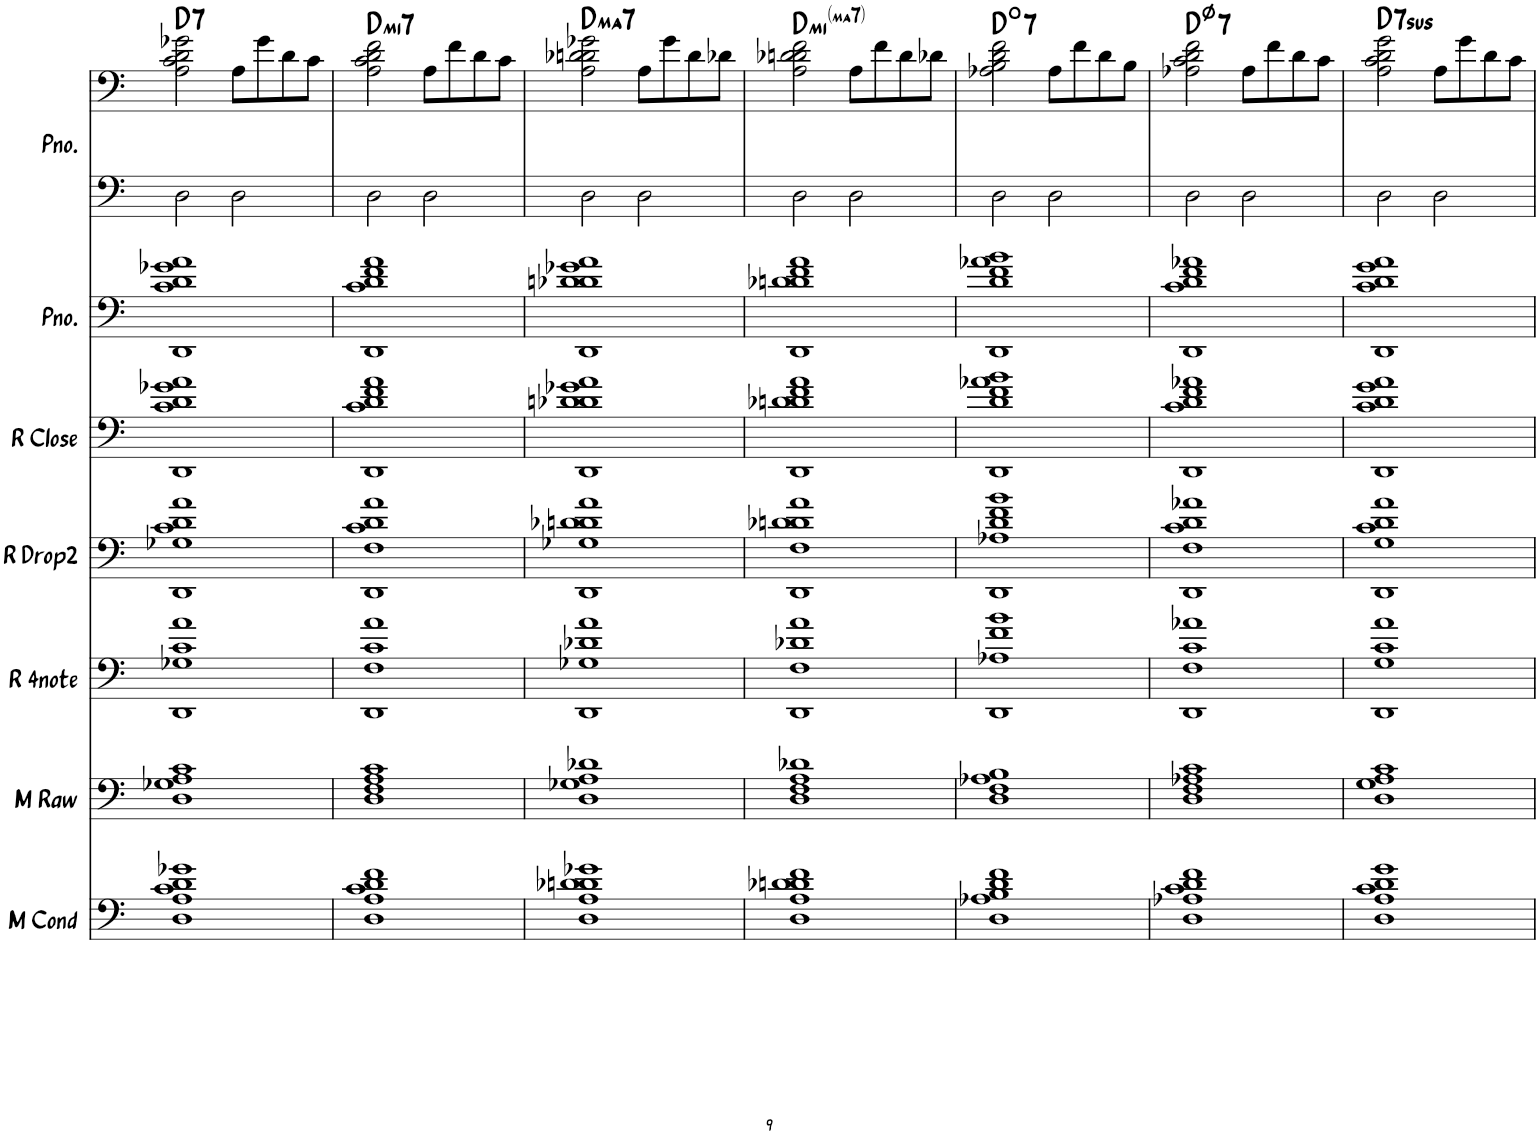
**kern	**kern	**kern	**kern	**kern	**kern	**kern	**kern	**harte
*part7	*part6	*part5	*part4	*part3	*part2	*part1	*part1	*part1
*staff8	*staff7	*staff6	*staff5	*staff4	*staff3	*staff2	*staff1	*
*I"Mark Condensed	*I"Mark Raw	*I"Realize 4note	*I"Realize Drop2	*I"Realize Close	*I"Realize Default	*I"Piano	*	*
*I'M Cond	*I'M Raw	*I'R 4note	*I'R Drop2	*I'R Close	*	*I'Pno.	*	*
!!LO:PB:g=z
*clefF4	*clefF4	*clefF4	*clefF4	*clefF4	*clefF4	*clefF4	*clefF4	*
*k[]	*k[]	*k[]	*k[]	*k[]	*k[]	*k[]	*k[]	*
*M4/4	*M4/4	*M4/4	*M4/4	*M4/4	*M4/4	*M4/4	*M4/4	*
=46	=46	=46	=46	=46	=46	=46	=46	=46
!	!	!	!	!	!	!	!	!LO:H:kt=7
1D 1A 1c 1d 1g-X	1D 1G-X 1A 1c	1DD 1G-X 1c 1a	1DD 1G-X 1c 1d 1a	1DD 1c 1d 1g-X 1a	1DD 1c 1d 1g-X 1a	2D\	2A\ 2c\ 2d\ 2g-X\	D:7
.	.	.	.	.	.	2D\	8A\L	.
.	.	.	.	.	.	.	8g-\	.
.	.	.	.	.	.	.	8d\	.
.	.	.	.	.	.	.	8c\J	.
=47	=47	=47	=47	=47	=47	=47	=47	=47
!	!	!	!	!	!	!	!	!LO:H:kt=mi7
1D 1A 1c 1d 1f	1D 1F 1A 1c	1DD 1F 1c 1a	1DD 1F 1c 1d 1a	1DD 1c 1d 1f 1a	1DD 1c 1d 1f 1a	2D\	2A\ 2c\ 2d\ 2f\	D:min7
.	.	.	.	.	.	2D\	8A\L	.
.	.	.	.	.	.	.	8f\	.
.	.	.	.	.	.	.	8d\	.
.	.	.	.	.	.	.	8c\J	.
=48	=48	=48	=48	=48	=48	=48	=48	=48
!	!	!	!	!	!	!	!	!LO:H:kt=ma7
1D 1A 1d-X 1dn 1g-X	1D 1G-X 1A 1d-X	1DD 1G-X 1d-X 1a	1DD 1G-X 1d-X 1dn 1a	1DD 1d-X 1dn 1g-X 1a	1DD 1d-X 1dn 1g-X 1a	2D\	2A\ 2d-X\ 2dn\ 2g-X\	D:maj7
.	.	.	.	.	.	2D\	8A\L	.
.	.	.	.	.	.	.	8g-\	.
.	.	.	.	.	.	.	8d\	.
.	.	.	.	.	.	.	8d-X\J	.
=49	=49	=49	=49	=49	=49	=49	=49	=49
!	!	!	!	!	!	!	!	!LO:H:kt=mima7
1D 1A 1d-X 1dn 1f	1D 1F 1A 1d-X	1DD 1F 1d-X 1a	1DD 1F 1d-X 1dn 1a	1DD 1d-X 1dn 1f 1a	1DD 1d-X 1dn 1f 1a	2D\	2A\ 2d-X\ 2dn\ 2f\	D:minmaj7
.	.	.	.	.	.	2D\	8A\L	.
.	.	.	.	.	.	.	8f\	.
.	.	.	.	.	.	.	8d\	.
.	.	.	.	.	.	.	8d-X\J	.
=50	=50	=50	=50	=50	=50	=50	=50	=50
!	!	!	!	!	!	!	!	!LO:H:kt=7
1D 1A-X 1B 1d 1f	1D 1F 1A-X 1B	1DD 1A-X 1f 1b	1DD 1A-X 1d 1f 1b	1DD 1d 1f 1a-X 1b	1DD 1d 1f 1a-X 1b	2D\	2A-X\ 2B\ 2d\ 2f\	D:dim7
.	.	.	.	.	.	2D\	8A-\L	.
.	.	.	.	.	.	.	8f\	.
.	.	.	.	.	.	.	8d\	.
.	.	.	.	.	.	.	8B\J	.
=51	=51	=51	=51	=51	=51	=51	=51	=51
!	!	!	!	!	!	!	!	!LO:H:kt=7
1D 1A-X 1c 1d 1f	1D 1F 1A-X 1c	1DD 1F 1c 1a-X	1DD 1F 1c 1d 1a-X	1DD 1c 1d 1f 1a-X	1DD 1c 1d 1f 1a-X	2D\	2A-X\ 2c\ 2d\ 2f\	D:hdim7
.	.	.	.	.	.	2D\	8A-\L	.
.	.	.	.	.	.	.	8f\	.
.	.	.	.	.	.	.	8d\	.
.	.	.	.	.	.	.	8c\J	.
=52	=52	=52	=52	=52	=52	=52	=52	=52
!	!	!	!	!	!	!	!	!LO:H:kt=7sus
1D 1A 1c 1d 1g	1D 1G 1A 1c	1DD 1G 1c 1a	1DD 1G 1c 1d 1a	1DD 1c 1d 1g 1a	1DD 1c 1d 1g 1a	2D\	2A\ 2c\ 2d\ 2g\	D:sus4(7)
.	.	.	.	.	.	2D\	8A\L	.
.	.	.	.	.	.	.	8g\	.
.	.	.	.	.	.	.	8d\	.
.	.	.	.	.	.	.	8c\J	.
=	=	=	=	=	=	=	=	=
*-	*-	*-	*-	*-	*-	*-	*-	*-
